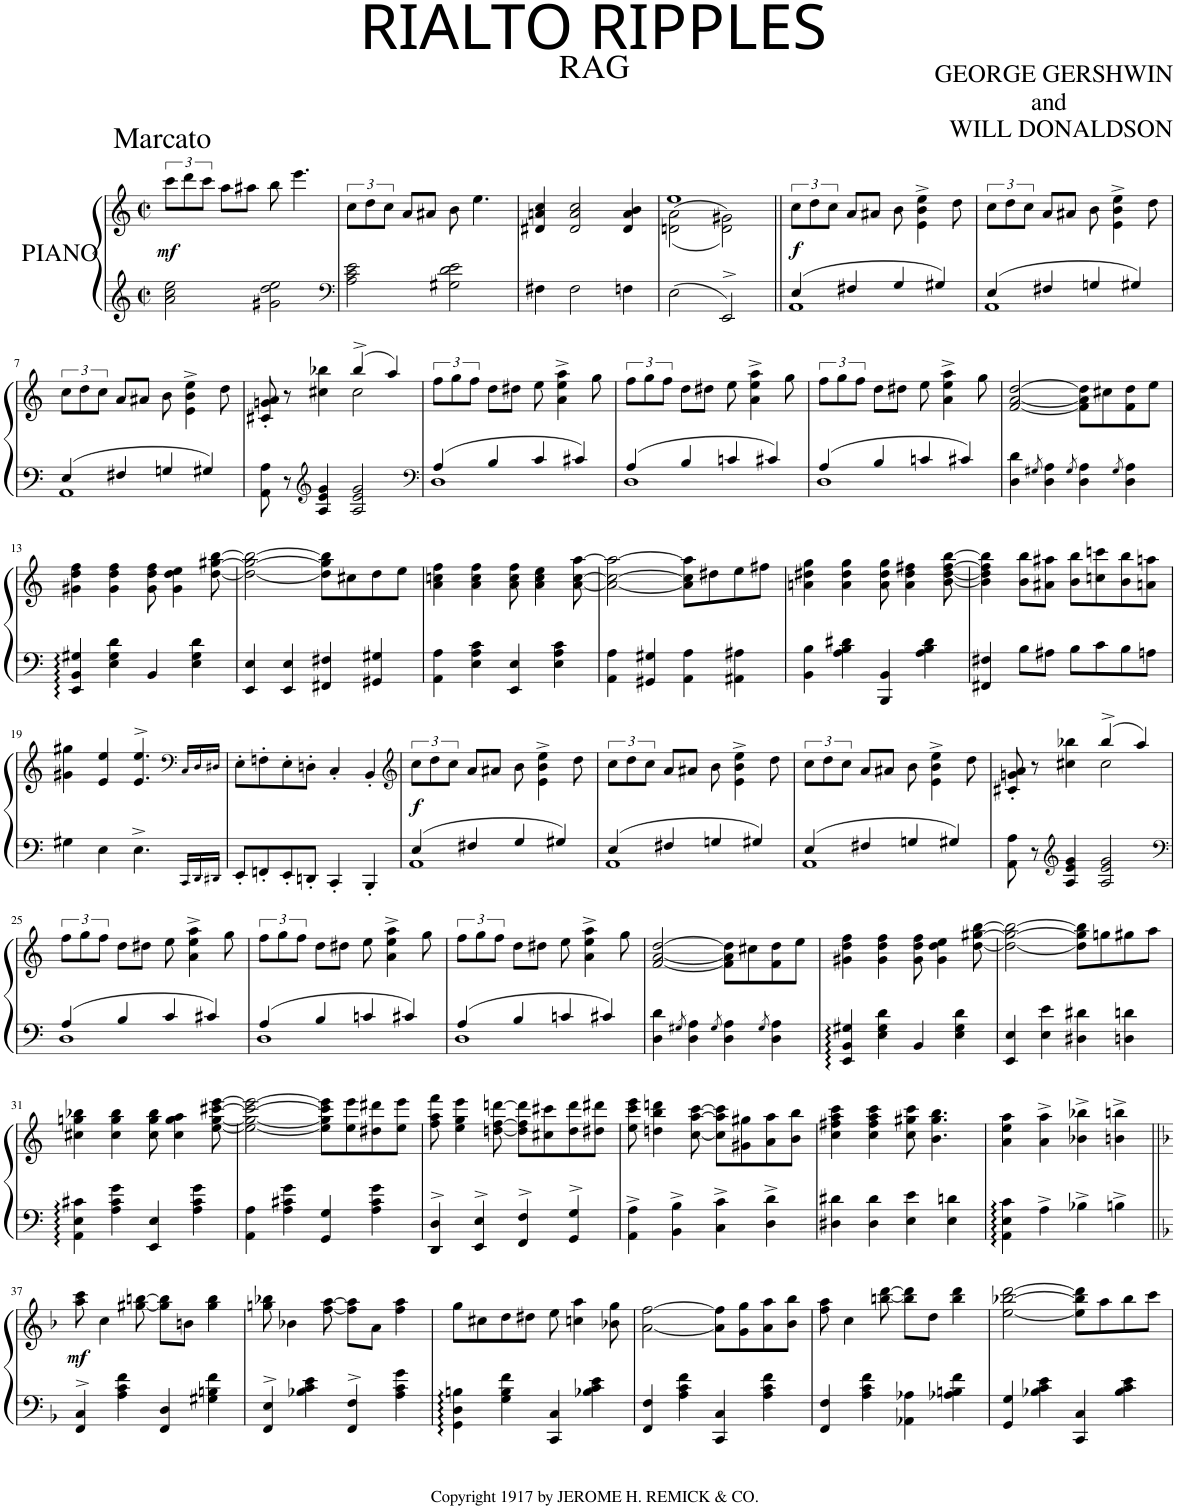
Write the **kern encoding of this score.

**kern	**kern	**dynam
*part1	*part1	*part1
*staff2	*staff1	*staff1/2
*I"Piano	*	*
*I'Pno.	*	*
*clefG2	*clefG2	*
*k[]	*k[]	*
*M2/2	*M2/2	*
*met(c|)	*met(c|)	*
=1	=1	=1
!	!LO:TX:a:t=Marcato	!
!	!	!LO:DY:b
2a\ 2cc\ 2ee\	12ccc\L	mf
.	12ddd\	.
.	12ccc\J	.
.	8aa\L	.
.	8aa#X\J	.
2g#X\ 2dd\ 2ee\	8bb\	.
.	4.eee\	.
=2	=2	=2
*clefF4	*	*
2A\ 2c\ 2e\	12cc\L	.
.	12dd\	.
.	12cc\J	.
.	8a/L	.
.	8a#X/J	.
2G#X\ 2d\ 2e\	8b\	.
.	4.ee\	.
=3	=3	=3
4F#X\	4d#X/ 4an/ 4cc/	.
2F#\	2d#/ 2a/ 2cc/	.
4Fn\	4d#/ 4a/ 4b/	.
=4	=4	=4
*	*^	*
2E\	1ee	(>(2dn\ 2a\	.
2EE^>/	.	2d\ 2g#X\))	.
=5||	=5||	=5||	=5||
*^	*	*	*
!	!	!	!	!LO:DY:b
*	*	*v	*v	*
4E/	1AA	12cc\L	f
.	.	12dd\	.
.	.	12cc\J	.
4F#X/	.	8a/L	.
.	.	8a#X/J	.
4G/	.	8b\	.
.	.	4e\^ 4b\^ 4ee\^	.
4G#X/	.	.	.
.	.	8dd\	.
=6	=6	=6	=6
4E/	1AA	12cc\L	.
.	.	12dd\	.
.	.	12cc\J	.
4F#X/	.	8a/L	.
.	.	8a#X/J	.
4Gn/	.	8b\	.
.	.	4e\^ 4b\^ 4ee\^	.
4G#X/	.	.	.
.	.	8dd\	.
!!LO:LB:g=z
=7	=7	=7	=7
4E/	1AA	12cc\L	.
.	.	12dd\	.
.	.	12cc\J	.
4F#X/	.	8a/L	.
.	.	8a#X/J	.
4Gn/	.	8b\	.
.	.	4e\^ 4b\^ 4ee\^	.
4G#X/	.	.	.
.	.	8dd\	.
*v	*v	*	*
=8	=8	=8
*	*^	*
8AA\ 8A\	8c#X/'< 8gn/'< 8a/'<	2ryy	.
8r	8r	.	.
*clefG2	*	*	*
4A/ 4e/ 4g/	4cc#X\ 4bb-X\	.	.
2A/ 2e/ 2g/	(4bb-^/	2cc#\	.
.	4aa/)	.	.
*	*v	*v	*
=9	=9	=9
*clefF4	*	*
*^	*	*
4A/	1D	12ff\L	.
.	.	12gg\	.
.	.	12ff\J	.
4B/	.	8dd\L	.
.	.	8dd#X\J	.
4c/	.	8ee\	.
.	.	4a\^ 4ee\^ 4aa\^	.
4c#X/	.	.	.
.	.	8gg\	.
=10	=10	=10	=10
4A/	1D	12ff\L	.
.	.	12gg\	.
.	.	12ff\J	.
4B/	.	8dd\L	.
.	.	8dd#X\J	.
4cn/	.	8ee\	.
.	.	4a\^ 4ee\^ 4aa\^	.
4c#X/	.	.	.
.	.	8gg\	.
=11	=11	=11	=11
4A/	1D	12ff\L	.
.	.	12gg\	.
.	.	12ff\J	.
4B/	.	8dd\L	.
.	.	8dd#X\J	.
4cn/	.	8ee\	.
.	.	4a\^ 4ee\^ 4aa\^	.
4c#X/	.	.	.
.	.	8gg\	.
*v	*v	*	*
=12	=12	=12
4D\ 4d\	[2f/ [2a/ [2dd/	.
8qG#X/	.	.
4D\ 4A\	.	.
8qG#/	.	.
4D\ 4A\	8f\] 8a\] 8dd\]L	.
.	8cc#X\	.
8qG#/	.	.
4D\ 4A\	8f\ 8dd\	.
.	8ee\J	.
!!LO:LB:g=z
=13	=13	=13
4EE/ 4BB/ 4G#X/	4g#X\ 4dd\ 4ff\	.
4E\ 4G#\ 4d\	4g#\ 4dd\ 4ff\	.
4BB/	8g#\ 8dd\ 8ff\	.
.	4g#\ 4dd\ 4ee\	.
4E\ 4G#\ 4d\	.	.
.	[8dd\ [8gg#X\ [8bb\	.
=14	=14	=14
4EE/ 4E/	2dd\_ 2gg#\_ 2bb\_	.
4EE/ 4E/	.	.
4FF#X/ 4F#X/	8dd\] 8gg#\] 8bb\]L	.
.	8cc#X\	.
4GG#X/ 4G#X/	8dd\	.
.	8ee\J	.
=15	=15	=15
4AA\ 4A\	4a\ 4ccn\ 4ff\	.
4E\ 4A\ 4c\	4a\ 4cc\ 4ff\	.
4EE/ 4E/	8a\ 8cc\ 8ff\	.
.	4a\ 4cc\ 4ee\	.
4E\ 4A\ 4c\	.	.
.	[8a\ [8cc\ [8aa\	.
=16	=16	=16
4AA\ 4A\	2a\_ 2cc\_ 2aa\_	.
4GG#X/ 4G#X/	.	.
4AA\ 4A\	8a\] 8cc\] 8aa\]L	.
.	8dd#X\	.
4AA#X\ 4A#X\	8ee\	.
.	8ff#X\J	.
=17	=17	=17
4BB\ 4B\	4an\ 4dd#X\ 4gg\	.
4A\ 4B\ 4d#X\	4a\ 4dd#\ 4gg\	.
4BBB/ 4BB/	8a\ 8dd#\ 8gg\	.
.	4a\ 4dd#\ 4ff#X\	.
4A\ 4B\ 4d#\	.	.
.	[8b\ [8dd#\ [8ff#\ [8bb\	.
=18	=18	=18
4FF#X/ 4F#X/	4b\] 4dd#\] 4ff#\] 4bb\]	.
8B\L	8b\ 8bb\L	.
8A#X\J	8a#X\ 8aa#X\J	.
8B\L	8b\ 8bb\L	.
8c\	8ccn\ 8cccn\	.
8B\	8b\ 8bb\	.
8An\J	8an\ 8aan\J	.
!!LO:LB:g=z
=19	=19	=19
4G#X\	4g#X\ 4gg#X\	.
4E\	4e/ 4ee/	.
4.E^\	4.e/^> 4.ee/^>	.
*	*clefF4	*
*Xbrackettup	*Xbrackettup	*
24CC!/LL	24C!/LL	.
24DD!/	24D!/	.
24DD#X!/JJ	24D#X!/JJ	.
=20	=20	=20
8EE'/L	8E'\L	.
8FFn'/	8Fn'\	.
8EE'/	8E'\	.
8DDn'/J	8Dn'\J	.
4CC'/	4C'/	.
4BBB'/	4BB'/	.
=21	=21	=21
*	*clefG2	*
*^	*	*
*	*	*brackettup	*
!	!	!	!LO:DY:b
4E/	1AA	12cc\L	f
.	.	12dd\	.
.	.	12cc\J	.
4F#X/	.	8a/L	.
.	.	8a#X/J	.
4G/	.	8b\	.
.	.	4e\^ 4b\^ 4ee\^	.
4G#X/	.	.	.
.	.	8dd\	.
=22	=22	=22	=22
4E/	1AA	12cc\L	.
.	.	12dd\	.
.	.	12cc\J	.
4F#X/	.	8a/L	.
.	.	8a#X/J	.
4Gn/	.	8b\	.
.	.	4e\^ 4b\^ 4ee\^	.
4G#X/	.	.	.
.	.	8dd\	.
=23	=23	=23	=23
4E/	1AA	12cc\L	.
.	.	12dd\	.
.	.	12cc\J	.
4F#X/	.	8a/L	.
.	.	8a#X/J	.
4Gn/	.	8b\	.
.	.	4e\^ 4b\^ 4ee\^	.
4G#X/	.	.	.
.	.	8dd\	.
*v	*v	*	*
=24	=24	=24
*	*^	*
8AA\ 8A\	8c#X/'< 8gn/'< 8a/'<	2ryy	.
8r	8r	.	.
*clefG2	*	*	*
4A/ 4e/ 4g/	4cc#X\ 4bb-X\	.	.
2A/ 2e/ 2g/	(4bb-^/	2cc#\	.
.	4aa/)	.	.
*	*v	*v	*
!!LO:LB:g=z
=25	=25	=25
*clefF4	*	*
*^	*	*
4A/	1D	12ff\L	.
.	.	12gg\	.
.	.	12ff\J	.
4B/	.	8dd\L	.
.	.	8dd#X\J	.
4c/	.	8ee\	.
.	.	4a\^ 4ee\^ 4aa\^	.
4c#X/	.	.	.
.	.	8gg\	.
=26	=26	=26	=26
4A/	1D	12ff\L	.
.	.	12gg\	.
.	.	12ff\J	.
4B/	.	8dd\L	.
.	.	8dd#X\J	.
4cn/	.	8ee\	.
.	.	4a\^ 4ee\^ 4aa\^	.
4c#X/	.	.	.
.	.	8gg\	.
=27	=27	=27	=27
4A/	1D	12ff\L	.
.	.	12gg\	.
.	.	12ff\J	.
4B/	.	8dd\L	.
.	.	8dd#X\J	.
4cn/	.	8ee\	.
.	.	4a\^ 4ee\^ 4aa\^	.
4c#X/	.	.	.
.	.	8gg\	.
*v	*v	*	*
=28	=28	=28
4D\ 4d\	[2f/ [2a/ [2dd/	.
8qG#X/	.	.
4D\ 4A\	.	.
8qG#/	.	.
4D\ 4A\	8f\] 8a\] 8dd\]L	.
.	8cc#X\	.
8qG#/	.	.
4D\ 4A\	8f\ 8dd\	.
.	8ee\J	.
=29	=29	=29
4EE/ 4BB/ 4G#X/	4g#X\ 4dd\ 4ff\	.
4E\ 4G#\ 4d\	4g#\ 4dd\ 4ff\	.
4BB/	8g#\ 8dd\ 8ff\	.
.	4g#\ 4dd\ 4ee\	.
4E\ 4G#\ 4d\	.	.
.	[8dd\ [8gg#X\ [8bb\	.
=30	=30	=30
4EE/ 4E/	2dd\_ 2gg#\_ 2bb\_	.
4E\ 4e\	.	.
4D#X\ 4d#X\	8dd\] 8gg#\] 8bb\]L	.
.	8ggn\	.
4Dn\ 4dn\	8gg#X\	.
.	8aa\J	.
!!LO:LB:g=z
=31	=31	=31
4AA\ 4E\ 4c#X\	4cc#X\ 4ggn\ 4bb-X\	.
4A\ 4c#\ 4g\	4cc#\ 4gg\ 4bb-\	.
4EE/ 4E/	8cc#\ 8gg\ 8bb-\	.
.	4cc#\ 4gg\ 4aa\	.
4A\ 4c#\ 4g\	.	.
.	[8ee\ [8gg\ [8ccc#X\ [8eee\	.
=32	=32	=32
4AA\ 4A\	2ee\_ 2gg\_ 2ccc#\_ 2eee\_	.
4A\ 4c#X\ 4g\	.	.
4GG/ 4G/	8ee\] 8gg\] 8ccc#\] 8eee\]L	.
.	8ee\ 8eee\	.
4A\ 4c#\ 4g\	8dd#X\ 8ddd#X\	.
.	8ee\ 8eee\J	.
=33	=33	=33
4DD/^> 4D/^>	8ff\ 8aa\ 8fff\	.
.	4ee\ 4gg\ 4eee\	.
4EE/^> 4E/^>	.	.
.	[8ddn\ [8ff\ [8dddn\	.
4FF/^> 4F/^>	8dd\] 8ff\] 8ddd\]L	.
.	8cc#X\ 8ccc#X\	.
4GG/^> 4G/^>	8dd\ 8ddd\	.
.	8dd#X\ 8ddd#X\J	.
=34	=34	=34
4AA\^ 4A\^	8ee\ 8ccc\ 8eee\	.
.	4ddn\ 4bb\ 4dddn\	.
4BB\^ 4B\^	.	.
.	[8cc\ [8aa\ [8ccc\	.
4C\^ 4c\^	8cc\] 8aa\] 8ccc\]L	.
.	8g#X\ 8gg#X\	.
4D\^ 4d\^	8a\ 8aa\	.
.	8b\ 8bb\J	.
=35	=35	=35
4D#X\ 4d#X\	4cc\ 4ff#X\ 4aa\ 4ccc\	.
4D#\ 4d#\	4cc\ 4ff#\ 4aa\ 4ccc\	.
4E\ 4e\	8cc\ 8gg#X\ 8ccc\	.
.	4.b\ 4.gg#\ 4.bb\	.
4E\ 4dn\	.	.
=36	=36	=36
4AA\ 4E\ 4c\	4a\ 4ee\ 4aa\	.
4A^\	4a\^ 4aa\^	.
4B-X^\	4b-X\^ 4bb-X\^	.
4Bn^\	4bn\^ 4bbn\^	.
!!LO:LB:g=z
=37||	=37||	=37||
*k[b-]	*k[b-]	*
!	!	!LO:DY:b
4FF/^> 4C/^>	8aa\ 8ccc\	mf
.	4cc\	.
4A\ 4c\ 4f\	.	.
.	[8gg#X\ [8bbn\	.
4FF/ 4D/	8gg#\] 8bb\]L	.
.	8bn\J	.
4G#X\ 4Bn\ 4f\	4gg#\ 4bb\	.
=38	=38	=38
4FF/^> 4E/^>	8ggn\ 8bb-X\	.
.	4b-X\	.
4B-X\ 4c\ 4e\	.	.
.	[8ff\ [8aa\	.
4FF/^> 4F/^>	8ff\] 8aa\]L	.
.	8a\J	.
4A\ 4c\ 4g\	4ff\ 4aa\	.
=39	=39	=39
4GG\ 4D\ 4Bn\	8gg\L	.
.	8cc#X\	.
4G\ 4B\ 4f\	8dd\	.
.	8dd#X\J	.
4CC/ 4C/	8ee\	.
.	4ccn\ 4aa\	.
4B-X\ 4c\ 4e\	.	.
.	8b-X\ 8gg\	.
=40	=40	=40
4FF/ 4F/	[2a\ [2ff\	.
4A\ 4c\ 4f\	.	.
4CC/ 4C/	8a\] 8ff\]L	.
.	8g\ 8gg\	.
4A\ 4c\ 4f\	8a\ 8aa\	.
.	8b-\ 8bb-\J	.
=41	=41	=41
4FF/ 4F/	8ff\ 8aa\	.
.	4cc\	.
4A\ 4c\ 4f\	.	.
.	[8bbn\ [8ddd\	.
4AA-X\ 4A-X\	8bb\] 8ddd\]L	.
.	8dd\J	.
4A-X\ 4Bn\ 4f\	4bb\ 4ddd\	.
=42	=42	=42
4GG/ 4G/	[2ee\ [2bb-X\ [2ddd\	.
4B-X\ 4c\ 4e\	.	.
4CC/ 4C/	8ee\] 8bb-\] 8ddd\]L	.
.	8aa\	.
4B-\ 4c\ 4e\	8bb-\	.
.	8ccc\J	.
=	=	=
*-	*-	*-
